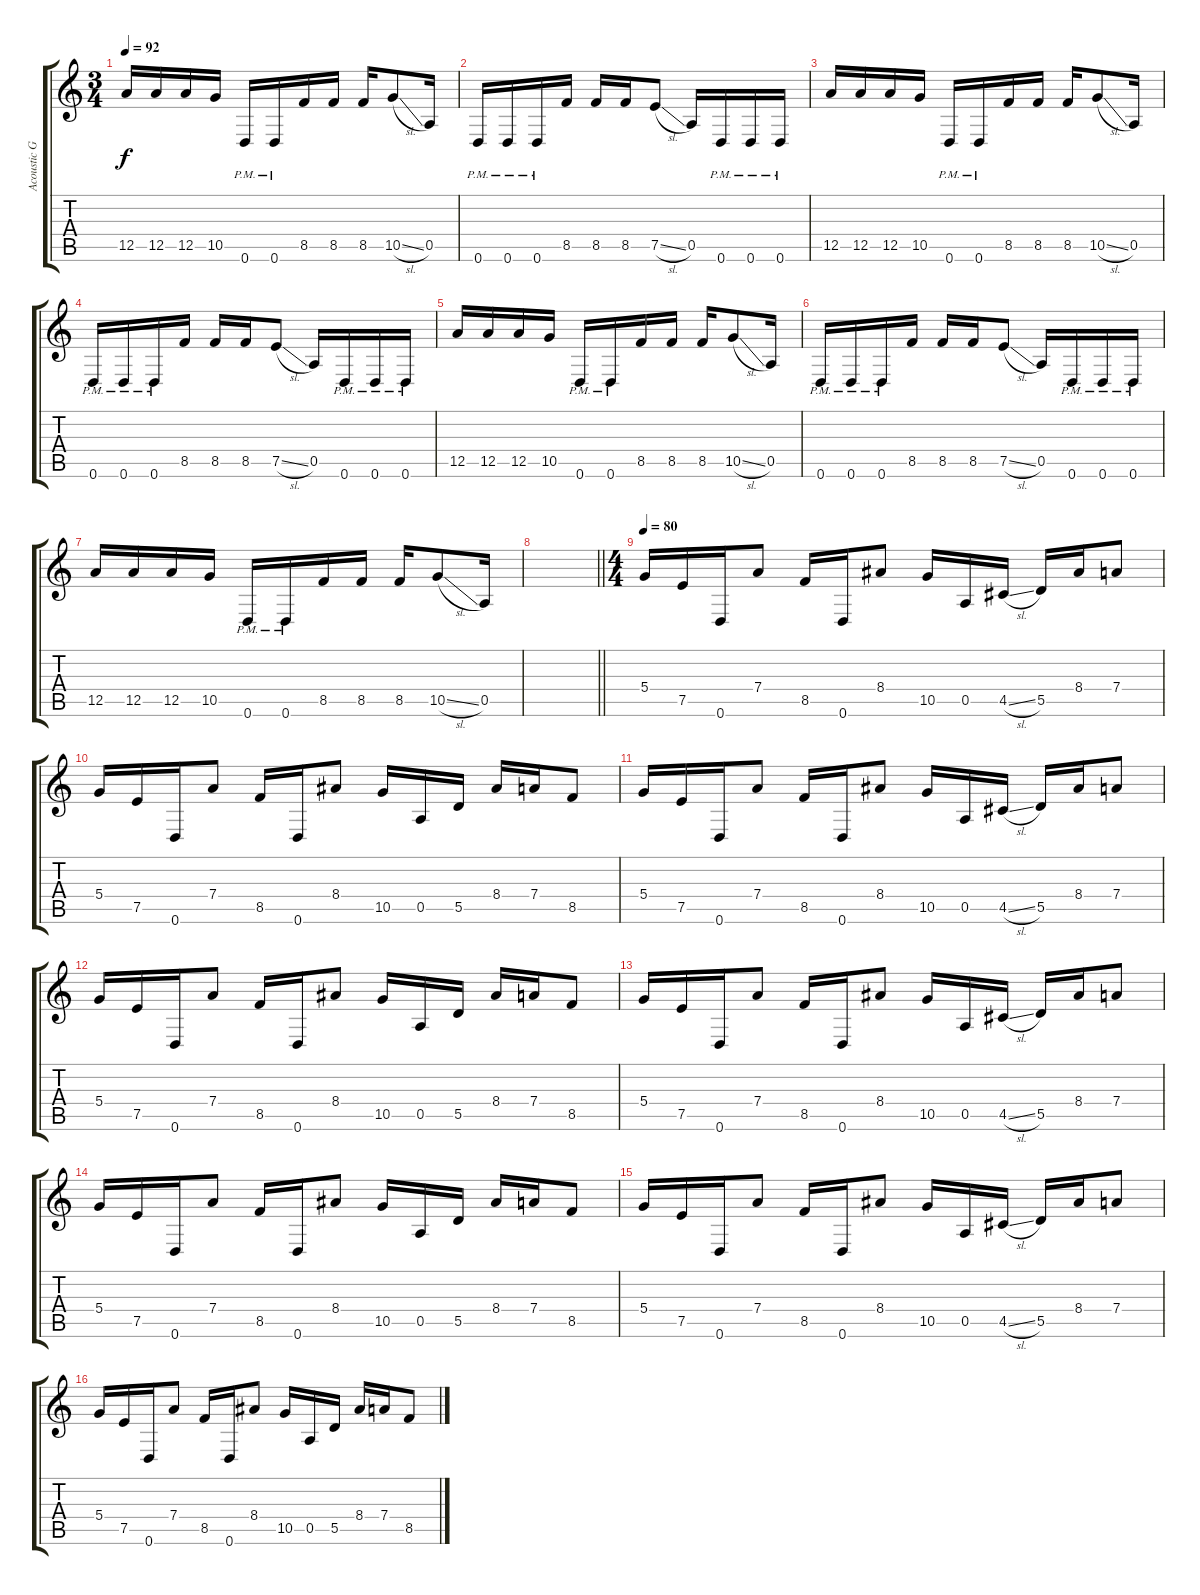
\track ("Acoustic Guitar 1" "Acoustic G") {instrument acousticguitarsteel}
\staff {score tabs}
\tuning (E4 B3 G3 D3 A2 D2) {hide}
\ts (3 4)
\tempo 92
\clef g2
\ks c
12.5.16{dy f} 12.5.16 12.5.16 10.5.16 0.6{pm}.16 0.6{pm}.16 8.5.16 8.5.16 8.5.16 10.5{sl}.8 0.5.16 |
0.6{pm}.16 0.6{pm}.16 0.6{pm}.16 8.5.16 8.5.16 8.5.16 7.5{sl}.8 0.5.16 0.6{pm}.16 0.6{pm}.16 0.6{pm}.16 |
12.5.16 12.5.16 12.5.16 10.5.16 0.6{pm}.16 0.6{pm}.16 8.5.16 8.5.16 8.5.16 10.5{sl}.8 0.5.16 |
0.6{pm}.16 0.6{pm}.16 0.6{pm}.16 8.5.16 8.5.16 8.5.16 7.5{sl}.8 0.5.16 0.6{pm}.16 0.6{pm}.16 0.6{pm}.16 |
12.5.16 12.5.16 12.5.16 10.5.16 0.6{pm}.16 0.6{pm}.16 8.5.16 8.5.16 8.5.16 10.5{sl}.8 0.5.16 |
0.6{pm}.16 0.6{pm}.16 0.6{pm}.16 8.5.16 8.5.16 8.5.16 7.5{sl}.8 0.5.16 0.6{pm}.16 0.6{pm}.16 0.6{pm}.16 |
12.5.16 12.5.16 12.5.16 10.5.16 0.6{pm}.16 0.6{pm}.16 8.5.16 8.5.16 8.5.16 10.5{sl}.8 0.5.16 |
\barLineRight lightlight
|
\ts (4 4)
\tempo 80
5.4.16 7.5.16 0.6.16 7.4.8 8.5.16 0.6.16 8.4.8 10.5.16 0.5.16 4.5{sl}.16 5.5.16 8.4.16 7.4.8 |
5.4.16 7.5.16 0.6.16 7.4.8 8.5.16 0.6.16 8.4.8 10.5.16 0.5.16 5.5.16 8.4.16 7.4.16 8.5.8 |
5.4.16 7.5.16 0.6.16 7.4.8 8.5.16 0.6.16 8.4.8 10.5.16 0.5.16 4.5{sl}.16 5.5.16 8.4.16 7.4.8 |
5.4.16 7.5.16 0.6.16 7.4.8 8.5.16 0.6.16 8.4.8 10.5.16 0.5.16 5.5.16 8.4.16 7.4.16 8.5.8 |
5.4.16 7.5.16 0.6.16 7.4.8 8.5.16 0.6.16 8.4.8 10.5.16 0.5.16 4.5{sl}.16 5.5.16 8.4.16 7.4.8 |
5.4.16 7.5.16 0.6.16 7.4.8 8.5.16 0.6.16 8.4.8 10.5.16 0.5.16 5.5.16 8.4.16 7.4.16 8.5.8 |
5.4.16 7.5.16 0.6.16 7.4.8 8.5.16 0.6.16 8.4.8 10.5.16 0.5.16 4.5{sl}.16 5.5.16 8.4.16 7.4.8 |
5.4.16 7.5.16 0.6.16 7.4.8 8.5.16 0.6.16 8.4.8 10.5.16 0.5.16 5.5.16 8.4.16 7.4.16 8.5.8
